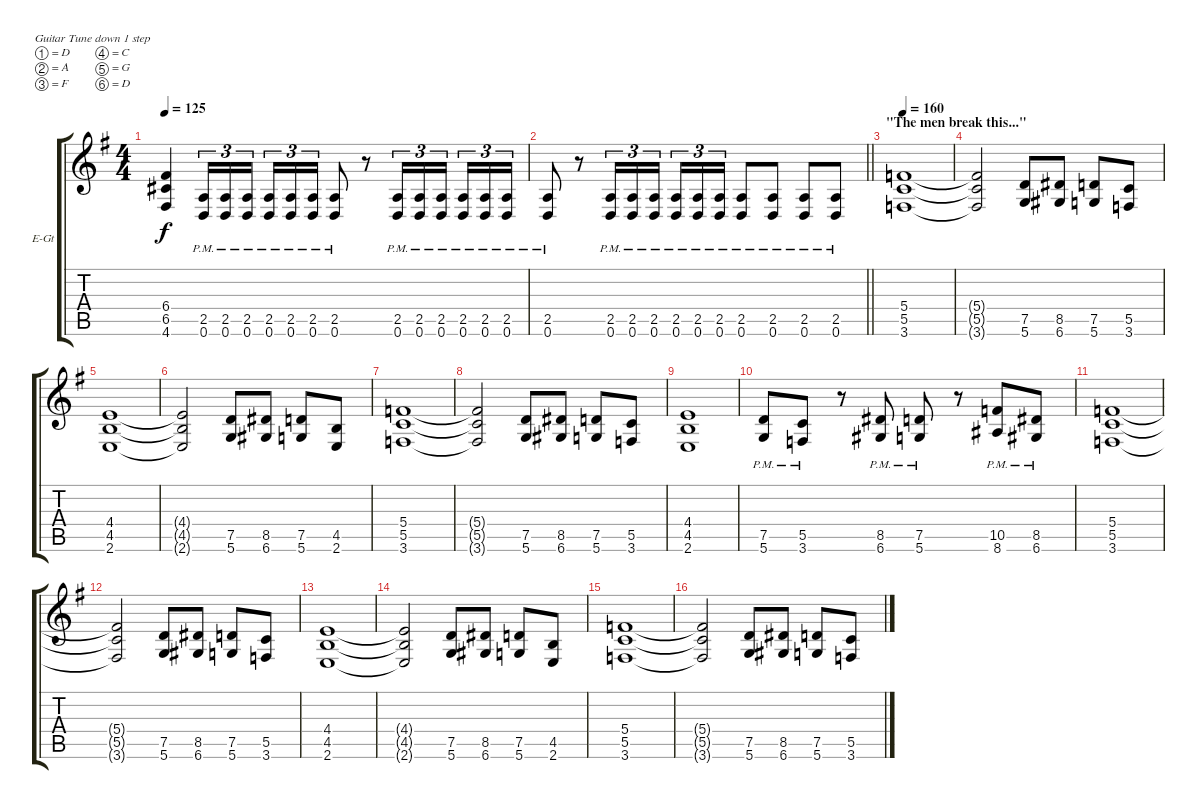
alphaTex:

\bracketExtendMode groupsimilarinstruments
\firstSystemTrackNameOrientation horizontal
\otherSystemsTrackNameOrientation horizontal
\track ("Rhytm-guitar - Silenoz (fix)" "E-Gt") {instrument distortionguitar}
\staff {score tabs}
\tuning (D4 A3 F3 C3 G2 D2)
\ts (4 4)
\tempo 125
\clef g2
\ks g
(6.4 6.5 4.6).4{dy f} (2.5{pm} 0.6{pm}).16{tu (3 2)} (2.5{pm} 0.6{pm}).16{tu (3 2)} (2.5{pm} 0.6{pm}).16{tu (3 2)} (2.5{pm} 0.6{pm}).16{tu (3 2)} (2.5{pm} 0.6{pm}).16{tu (3 2)} (2.5{pm} 0.6{pm}).16{tu (3 2)} (2.5{pm} 0.6{pm}).8 r.8 (2.5{pm} 0.6{pm}).16{tu (3 2)} (2.5{pm} 0.6{pm}).16{tu (3 2)} (2.5{pm} 0.6{pm}).16{tu (3 2)} (2.5{pm} 0.6{pm}).16{tu (3 2)} (2.5{pm} 0.6{pm}).16{tu (3 2)} (2.5{pm} 0.6{pm}).16{tu (3 2)} |
\barLineRight lightlight
(2.5{pm} 0.6{pm}).8 r.8 (2.5{pm} 0.6{pm}).16{tu (3 2)} (2.5{pm} 0.6{pm}).16{tu (3 2)} (2.5{pm} 0.6{pm}).16{tu (3 2)} (2.5{pm} 0.6{pm}).16{tu (3 2)} (2.5{pm} 0.6{pm}).16{tu (3 2)} (2.5{pm} 0.6{pm}).16{tu (3 2)} (2.5{pm} 0.6{pm}).8 (2.5{pm} 0.6{pm}).8 (2.5{pm} 0.6{pm}).8 (2.5{pm} 0.6{pm}).8 |
\section ("" "\"The men break this...\"")
\tempo 160
(5.4 5.5 3.6).1 |
(5.4{t} 5.5{t} 3.6{t}).2 (7.5 5.6).8 (8.5 6.6).8 (7.5 5.6).8 (5.5 3.6).8 |
(4.4 4.5 2.6).1 |
(4.4{t} 4.5{t} 2.6{t}).2 (7.5 5.6).8 (8.5 6.6).8 (7.5 5.6).8 (4.5 2.6).8 |
(5.4 5.5 3.6).1 |
(5.4{t} 5.5{t} 3.6{t}).2 (7.5 5.6).8 (8.5 6.6).8 (7.5 5.6).8 (5.5 3.6).8 |
(4.4 4.5 2.6).1 |
(7.5{pm} 5.6{pm}).8 (5.5{pm} 3.6{pm}).8 r.8 (8.5{pm} 6.6{pm}).8 (7.5{pm} 5.6{pm}).8 r.8 (10.5{pm} 8.6{pm}).8 (8.5{pm} 6.6{pm}).8 |
(5.4 5.5 3.6).1 |
(5.4{t} 5.5{t} 3.6{t}).2 (7.5 5.6).8 (8.5 6.6).8 (7.5 5.6).8 (5.5 3.6).8 |
(4.4 4.5 2.6).1 |
(4.4{t} 4.5{t} 2.6{t}).2 (7.5 5.6).8 (8.5 6.6).8 (7.5 5.6).8 (4.5 2.6).8 |
(5.4 5.5 3.6).1 |
(5.4{t} 5.5{t} 3.6{t}).2 (7.5 5.6).8 (8.5 6.6).8 (7.5 5.6).8 (5.5 3.6).8
